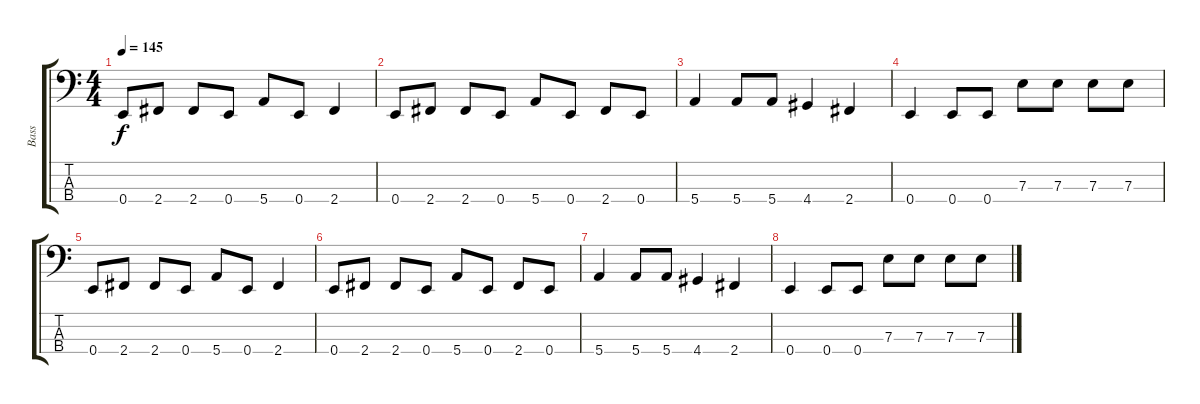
\track ("Bass" "Bass") {instrument electricbassfinger}
\staff {score tabs}
\tuning (G2 D2 A1 E1) {hide}
\ts (4 4)
\tempo 145
\clef f4
\ks c
0.4.8{dy f} 2.4.8 2.4.8 0.4.8 5.4.8 0.4.8 2.4.4 |
0.4.8 2.4.8 2.4.8 0.4.8 5.4.8 0.4.8 2.4.8 0.4.8 |
5.4.4 5.4.8 5.4.8 4.4.4 2.4.4 |
0.4.4 0.4.8 0.4.8 7.3.8 7.3.8 7.3.8 7.3.8 |
0.4.8 2.4.8 2.4.8 0.4.8 5.4.8 0.4.8 2.4.4 |
0.4.8 2.4.8 2.4.8 0.4.8 5.4.8 0.4.8 2.4.8 0.4.8 |
5.4.4 5.4.8 5.4.8 4.4.4 2.4.4 |
0.4.4 0.4.8 0.4.8 7.3.8 7.3.8 7.3.8 7.3.8
